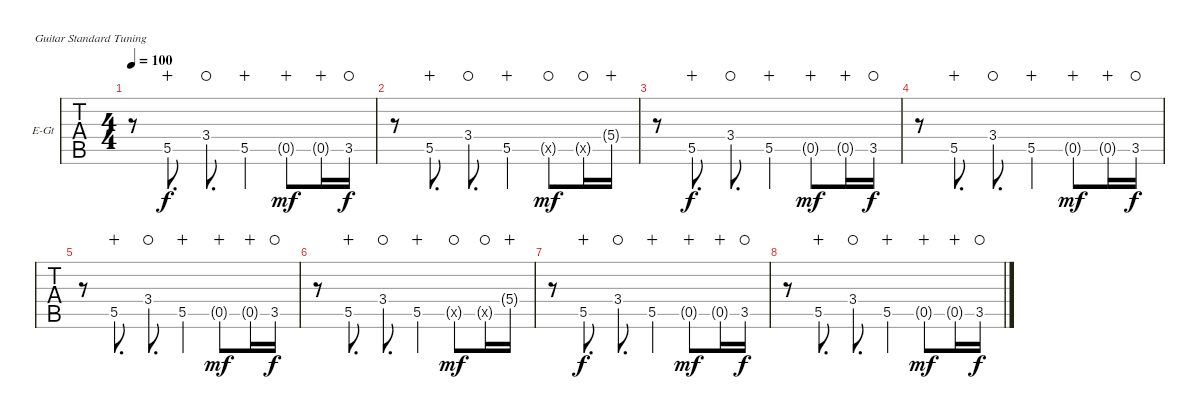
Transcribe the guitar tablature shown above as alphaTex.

\bracketExtendMode groupsimilarinstruments
\firstSystemTrackNameOrientation horizontal
\otherSystemsTrackNameOrientation horizontal
\track ("Guitarra 1" "E-Gt") {instrument electricguitarjazz}
\staff {tabs}
\tuning (E4 B3 G3 D3 A2 E2)
\ts (4 4)
\tempo 100
\clef g2
\ks c
r.8{dy f} 5.5{st}.8{d wahc} 3.4{st}.8{d waho} 5.5{st}.4{wahc} 0.5{g}.8{dy mf wahc} 0.5{g}.16{wahc} 3.5.16{dy f waho} |
r.8 5.5{st}.8{d wahc} 3.4{st}.8{d waho} 5.5.4{wahc} 0.5{g x}.8{dy mf waho} 0.5{g x}.16{waho} 5.4{g}.16{wahc} |
r.8 5.5{st}.8{d dy f wahc} 3.4{st}.8{d waho} 5.5{st}.4{wahc} 0.5{g}.8{dy mf wahc} 0.5{g}.16{wahc} 3.5.16{dy f waho} |
r.8 5.5{st}.8{d wahc} 3.4{st}.8{d waho} 5.5{st}.4{wahc} 0.5{g}.8{dy mf wahc} 0.5{g}.16{wahc} 3.5.16{dy f waho} |
r.8 5.5{st}.8{d wahc} 3.4{st}.8{d waho} 5.5{st}.4{wahc} 0.5{g}.8{dy mf wahc} 0.5{g}.16{wahc} 3.5.16{dy f waho} |
r.8 5.5{st}.8{d wahc} 3.4{st}.8{d waho} 5.5.4{wahc} 0.5{g x}.8{dy mf waho} 0.5{g x}.16{waho} 5.4{g}.16{wahc} |
r.8 5.5{st}.8{d dy f wahc} 3.4{st}.8{d waho} 5.5{st}.4{wahc} 0.5{g}.8{dy mf wahc} 0.5{g}.16{wahc} 3.5.16{dy f waho} |
r.8 5.5{st}.8{d wahc} 3.4{st}.8{d waho} 5.5{st}.4{wahc} 0.5{g}.8{dy mf wahc} 0.5{g}.16{wahc} 3.5.16{dy f waho}
